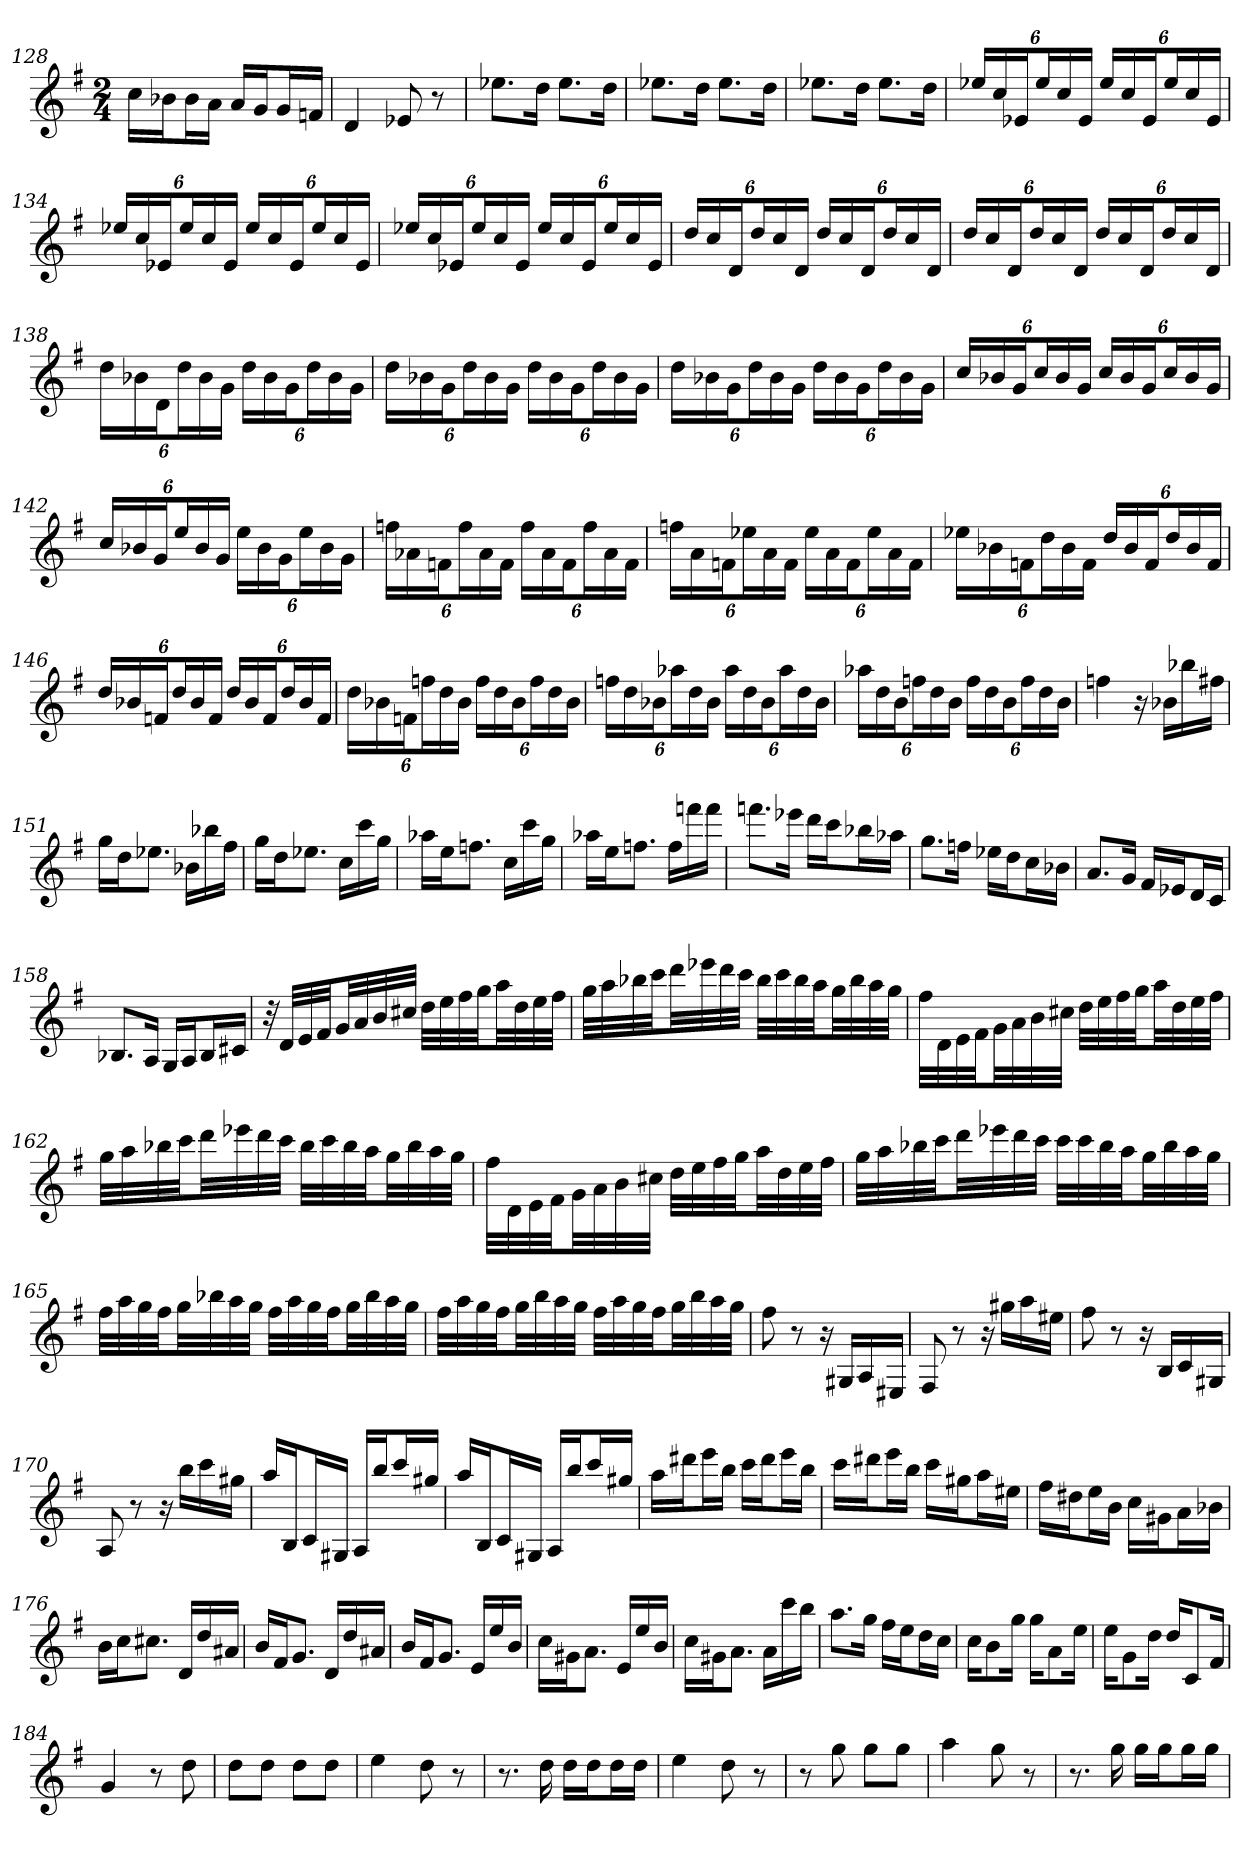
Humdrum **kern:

**kern
*part1
*staff1
*clefG2
*k[f#]
*G:
*M2/4
=128
16cc\LL
16b-X\J
16b-\L
16a\JJ
16a/LL
16g/J
16g/L
16fn/JJ
=129
4d
8e-X
8r
=130
8.ee-X\L
16dd\Jk
8.ee-\L
16dd\Jk
=131
8.ee-X\L
16dd\Jk
8.ee-\L
16dd\Jk
=132
8.ee-X\L
16dd\Jk
8.ee-\L
16dd\Jk
=133
24ee-X/LL
24cc/
24e-X/J
24ee-/L
24cc/
24e-/JJ
24ee-/LL
24cc/
24e-/J
24ee-/L
24cc/
24e-/JJ
=134
24ee-X/LL
24cc/
24e-X/J
24ee-/L
24cc/
24e-/JJ
24ee-/LL
24cc/
24e-/J
24ee-/L
24cc/
24e-/JJ
=135
24ee-X/LL
24cc/
24e-X/J
24ee-/L
24cc/
24e-/JJ
24ee-/LL
24cc/
24e-/J
24ee-/L
24cc/
24e-/JJ
=136
24dd/LL
24cc/
24d/J
24dd/L
24cc/
24d/JJ
24dd/LL
24cc/
24d/J
24dd/L
24cc/
24d/JJ
=137
24dd/LL
24cc/
24d/J
24dd/L
24cc/
24d/JJ
24dd/LL
24cc/
24d/J
24dd/L
24cc/
24d/JJ
=138
24dd\LL
24b-X\
24d\J
24dd\L
24b-\
24g\JJ
24dd\LL
24b-\
24g\J
24dd\L
24b-\
24g\JJ
=139
24dd\LL
24b-X\
24g\J
24dd\L
24b-\
24g\JJ
24dd\LL
24b-\
24g\J
24dd\L
24b-\
24g\JJ
=140
24dd\LL
24b-X\
24g\J
24dd\L
24b-\
24g\JJ
24dd\LL
24b-\
24g\J
24dd\L
24b-\
24g\JJ
=141
24cc/LL
24b-X/
24g/J
24cc/L
24b-/
24g/JJ
24cc/LL
24b-/
24g/J
24cc/L
24b-/
24g/JJ
=142
24cc/LL
24b-X/
24g/J
24ee/L
24b-/
24g/JJ
24ee\LL
24b-\
24g\J
24ee\L
24b-\
24g\JJ
=143
24ffn\LL
24a-X\
24fn\J
24ff\L
24a-\
24f\JJ
24ff\LL
24a-\
24f\J
24ff\L
24a-\
24f\JJ
=144
24ffn\LL
24a\
24fn\J
24ee-X\L
24a\
24f\JJ
24ee-\LL
24a\
24f\J
24ee-\L
24a\
24f\JJ
=145
24ee-X\LL
24b-X\
24fn\J
24dd\L
24b-\
24f\JJ
24dd/LL
24b-/
24f/J
24dd/L
24b-/
24f/JJ
=146
24dd/LL
24b-X/
24fn/J
24dd/L
24b-/
24f/JJ
24dd/LL
24b-/
24f/J
24dd/L
24b-/
24f/JJ
=147
24dd\LL
24b-X\
24fn\J
24ffn\L
24dd\
24b-\JJ
24ff\LL
24dd\
24b-\J
24ff\L
24dd\
24b-\JJ
=148
24ffn\LL
24dd\
24b-X\J
24aa-X\L
24dd\
24b-\JJ
24aa-\LL
24dd\
24b-\J
24aa-\L
24dd\
24b-\JJ
=149
24aa-X\LL
24dd\
24b\J
24ffn\L
24dd\
24b\JJ
24ff\LL
24dd\
24b\J
24ff\L
24dd\
24b\JJ
=150
4ffn
16r
16b-X\LL
16bb-X\
16ff#X\JJ
=151
16gg\LL
16dd\J
8.ee-X\J
16b-X\LL
16bb-X\
16ff#\JJ
=152
16gg\LL
16dd\J
8.ee-X\J
16cc\LL
16ccc\
16gg\JJ
=153
16aa-X\LL
16ee\J
8.ffn\J
16cc\LL
16ccc\
16gg\JJ
=154
16aa-X\LL
16ee\J
8.ffn\J
16ff\LL
16fffn\
16fff\JJ
=155
8.fffn\L
16eee-X\Jk
16ddd\LL
16ccc\J
16bb-X\L
16aa-X\JJ
=156
8.gg\L
16ffn\Jk
16ee-X\LL
16dd\J
16cc\L
16b-X\JJ
=157
8.a/L
16g/Jk
16f#/LL
16e-X/J
16d/L
16c/JJ
=158
8.B-X/L
16A/Jk
16G/LL
16A/J
16B-/L
16c#X/JJ
=159
32r
32d/LLL
32e/
32f#/JJ
32g/LL
32a/
32b/
32cc#X/JJJ
32dd\LLL
32ee\
32ff#\
32gg\JJ
32aa\LL
32dd\
32ee\
32ff#\JJJ
=160
32gg\LLL
32aa\
32bb-X\
32ccc\JJ
32ddd\LL
32eee-X\
32ddd\
32ccc\JJJ
32bb-\LLL
32ccc\
32bb-\
32aa\JJ
32gg\LL
32bb-\
32aa\
32gg\JJJ
=161
32ff#\LLL
32d\
32e\
32f#\JJ
32g\LL
32a\
32b\
32cc#X\JJJ
32dd\LLL
32ee\
32ff#\
32gg\JJ
32aa\LL
32dd\
32ee\
32ff#\JJJ
=162
32gg\LLL
32aa\
32bb-X\
32ccc\JJ
32ddd\LL
32eee-X\
32ddd\
32ccc\JJJ
32bb-\LLL
32ccc\
32bb-\
32aa\JJ
32gg\LL
32bb-\
32aa\
32gg\JJJ
=163
32ff#\LLL
32d\
32e\
32f#\JJ
32g\LL
32a\
32b\
32cc#X\JJJ
32dd\LLL
32ee\
32ff#\
32gg\JJ
32aa\LL
32dd\
32ee\
32ff#\JJJ
=164
32gg\LLL
32aa\
32bb-X\
32ccc\JJ
32ddd\LL
32eee-X\
32ddd\
32ccc\JJJ
32ccc\LLL
32ccc\
32bb-\
32aa\JJ
32gg\LL
32bb-\
32aa\
32gg\JJJ
=165
32ff#\LLL
32aa\
32gg\
32ff#\JJ
32gg\LL
32bb-X\
32aa\
32gg\JJJ
32ff#\LLL
32aa\
32gg\
32ff#\JJ
32gg\LL
32bb-\
32aa\
32gg\JJJ
=166
32ff#\LLL
32aa\
32gg\
32ff#\JJ
32gg\LL
32bb\
32aa\
32gg\JJJ
32ff#\LLL
32aa\
32gg\
32ff#\JJ
32gg\LL
32bb\
32aa\
32gg\JJJ
=167
8ff#
8r
16r
16G#X/LL
16A/
16E#X/JJ
=168
8F#
8r
16r
16gg#X\LL
16aa\
16ee#X\JJ
=169
8ff#
8r
16r
16B/LL
16c/
16G#X/JJ
=170
8A
8r
16r
16bb\LL
16ccc\
16gg#X\JJ
=171
16aa/LL
16B/J
16c/L
16G#X/JJ
16A/LL
16bb/J
16ccc/L
16gg#X/JJ
=172
16aa/LL
16B/J
16c/L
16G#X/JJ
16A/LL
16bb/J
16ccc/L
16gg#X/JJ
=173
16aa\LL
16ddd#X\J
16eee\L
16bb\JJ
16ccc\LL
16ddd#\J
16eee\L
16bb\JJ
=174
16ccc\LL
16ddd#X\J
16eee\L
16bb\JJ
16ccc\LL
16gg#X\J
16aa\L
16ee#X\JJ
=175
16ff#\LL
16dd#X\J
16ee\L
16b\JJ
16cc\LL
16g#X\J
16a\L
16b-X\JJ
=176
16b\LL
16cc\J
8.cc#X\J
16d/LL
16dd/
16a#X/JJ
=177
16b/LL
16f#/J
8.g/J
16d/LL
16dd/
16a#X/JJ
=178
16b/LL
16f#/J
8.g/J
16e/LL
16ee/
16b/JJ
=179
16cc\LL
16g#X\J
8.a\J
16e/LL
16ee/
16b/JJ
=180
16cc\LL
16g#X\J
8.a\J
16a\LL
16ccc\
16bb\JJ
=181
8.aa\L
16gg\Jk
16ff#\LL
16ee\J
16dd\L
16cc\JJ
=182
16cc\KL
8b\
16gg\Jk
16gg\KL
8a\
16ee\Jk
=183
16ee\KL
8g\
16dd\Jk
16dd/KL
8c/
16f#/Jk
=184
4g
8r
8dd
=185
8dd\L
8dd\J
8dd\L
8dd\J
=186
4ee
8dd
8r
=187
8.r
16dd
16dd\LL
16dd\J
16dd\L
16dd\JJ
=188
4ee
8dd
8r
=189
8r
8gg
8gg\L
8gg\J
=190
4aa
8gg
8r
=191
8.r
16gg
16gg\LL
16gg\J
16gg\L
16gg\JJ
=
*-
